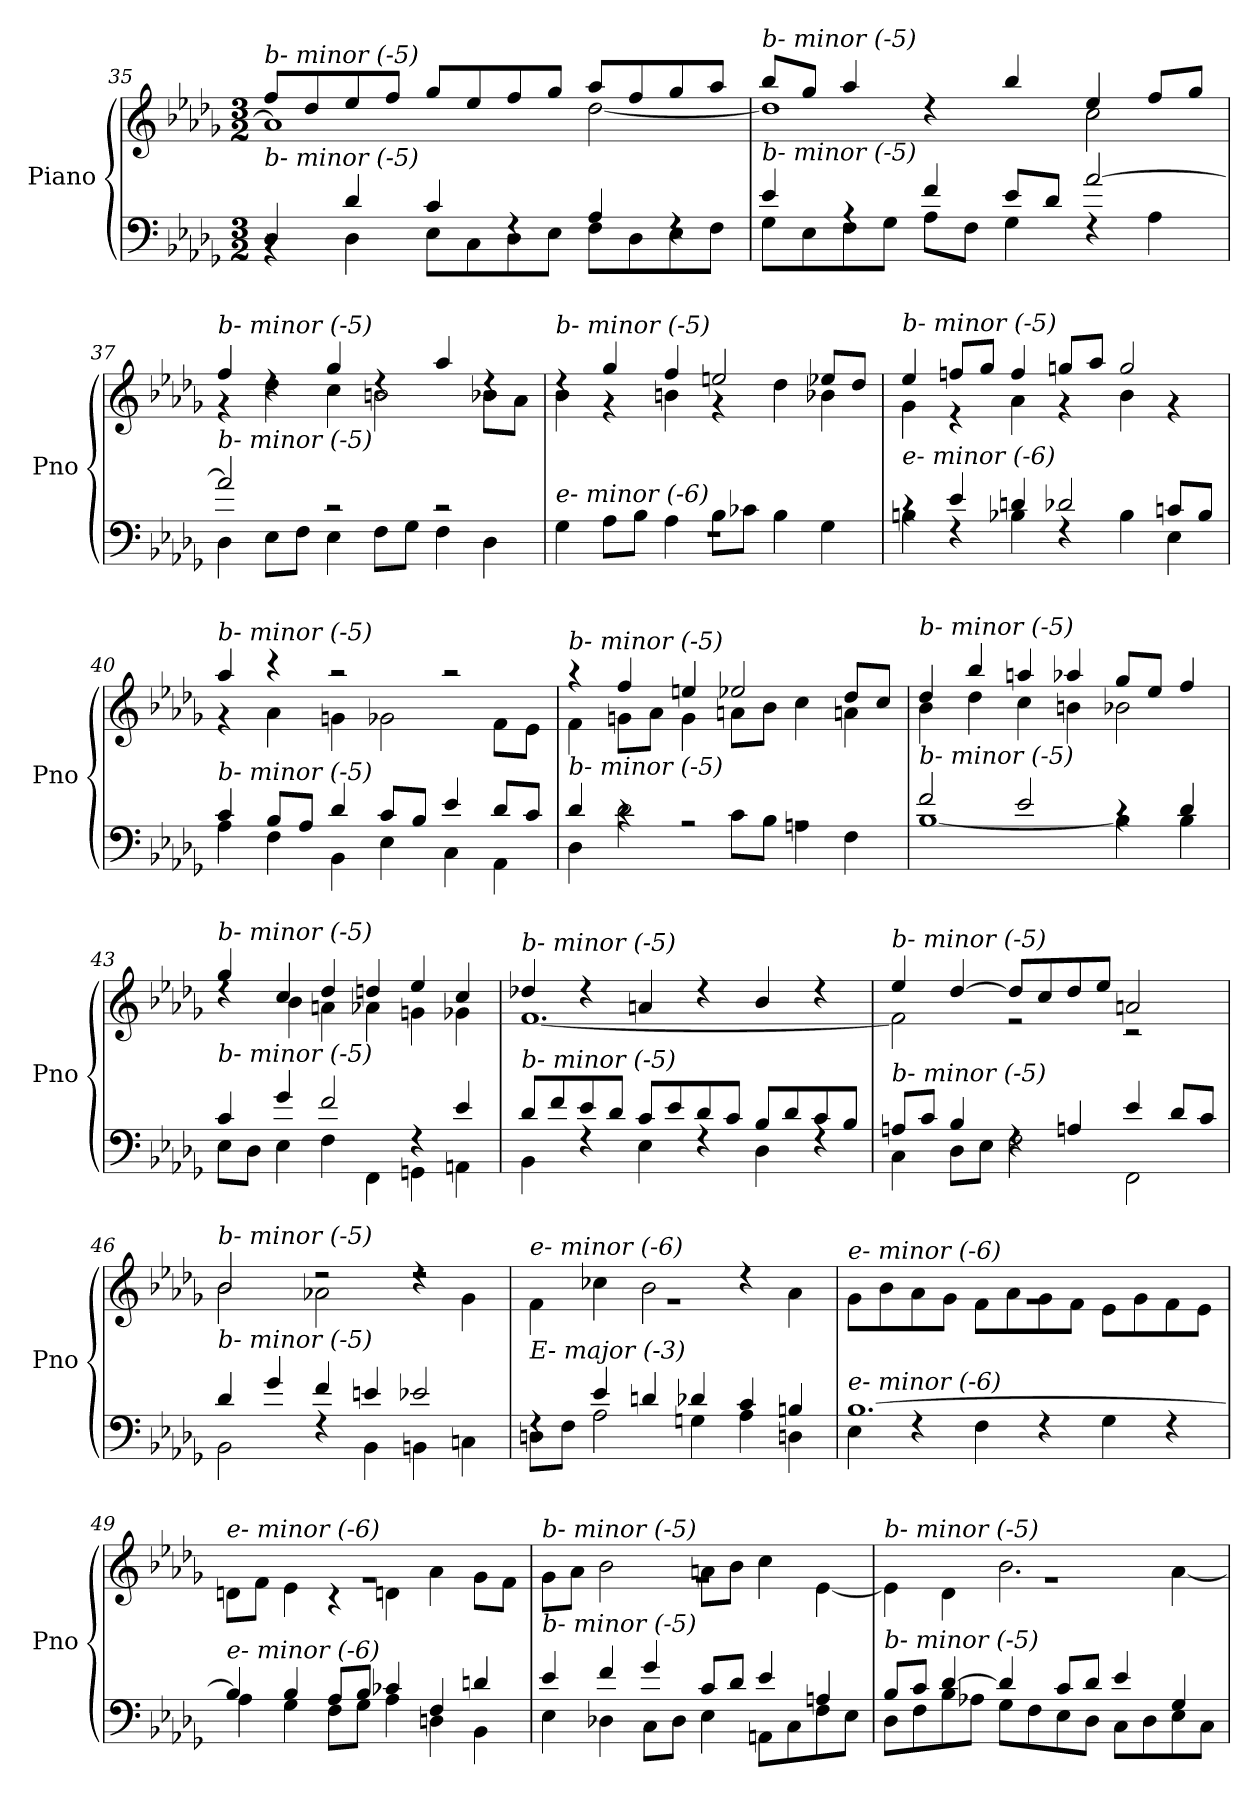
**kern	**kern
*part1	*part1
*staff2	*staff1
*I"Piano	*
*I'Pno	*
*clefF4	*clefG2
*k[b-e-a-d-g-]	*k[b-e-a-d-g-]
*M3/2	*M3/2
=35	=35
*^	*^
!	!	!LO:TX:i:t=b- minor (-5)	!
!LO:TX:i:t=b- minor (-5)	!	!	!
4D-/	4rBB	8ff/L	1a-]
.	.	8dd-/	.
4d-/	4D-\	8ee-/	.
.	.	8ff/J	.
4c/	8E-\L	8gg-/L	.
.	8C\	8ee-/	.
4rF	8D-\	8ff/	.
.	8E-\J	8gg-/J	.
4A-/	8F\L	8aa-/L	[2dd-\
.	8D-\	8ff/	.
4rF	8E-\	8gg-/	.
.	8F\J	8aa-/J	.
!!LO:LB:g=z	!!
=36	=36	=36	=36
!	!	!LO:TX:i:t=b- minor (-5)	!
!LO:TX:i:t=b- minor (-5)	!	!	!
4e-/	8G-\L	8bb-/L	1dd-]
.	8E-\	8gg-/J	.
4rA	8F\	4aa-/	.
.	8G-\J	.	.
4f/	8A-\L	4rdd	.
.	8F\J	.	.
8e-/L	4G-\	4bb-/	.
8d-/J	.	.	.
[2a-/	4rF	4ee-/	2cc\
.	4A-\	8ff/L	.
.	.	8gg-/J	.
=37	=37	=37	=37
!	!	!LO:TX:i:t=b- minor (-5)	!
!LO:TX:i:t=b- minor (-5)	!	!	!
2a-/]	4D-\	4ff/	4r
.	8E-\L	4rdd	4dd-\
.	8F\J	.	.
2r	4E-\	4gg-/	4cc\
.	8F\L	4rdd	2bni\
.	8G-\J	.	.
2r	4F\	4aa-/	.
.	4D-\	4rdd	8b-\L
.	.	.	8a-\J
=38	=38	=38	=38
!	!	!LO:TX:i:t=b- minor (-5)	!
!LO:TX:i:t=e- minor (-6)	!	!	!
1.rF	4G-\	4rdd	4b-\
.	8A-\L	4gg-/	4r
.	8B-\J	.	.
.	4A-\	4ff/	4bni\
.	8B-\L	2eeni/	4r
.	8c-X\J	.	.
.	4B-\	.	4dd-\
.	4G-\	8ee-/L	4b-\
.	.	8dd-/J	.
=39	=39	=39	=39
!	!	!LO:TX:i:t=b- minor (-5)	!
!LO:TX:i:t=e- minor (-6)	!	!	!
4rc	4Bni\	4ee-/	4g-\
4e-/	4rF	8ffn/L	4r
.	.	8gg-/J	.
4dn/	4B-Xi\	4ff/	4a-\
2d-X/	4rF	8ggn/L	4r
.	.	8aa-/J	.
.	4B-\	2gg/	4b-\
8cn/L	4E-\	.	4r
8B-/J	.	.	.
!!LO:LB:g=z	!!
=40	=40	=40	=40
!	!	!LO:TX:i:t=b- minor (-5)	!
!LO:TX:i:t=b- minor (-5)	!	!	!
4c/	4A-\	4aa-/	4r
8B-/L	4F\	4r	4a-\
8A-/J	.	.	.
4d-/	4BB-\	2r	4gn\
8c/L	4E-\	.	2g-X\
8B-/J	.	.	.
4e-/	4C\	2r	.
8d-/L	4AA-\	.	8f\L
8c/J	.	.	8e-\J
=41	=41	=41	=41
!	!	!LO:TX:i:t=b- minor (-5)	!
!LO:TX:i:t=b- minor (-5)	!	!	!
4d-/	4D-\	4r	4f\
4rc	2d-\	4ff/	8gn\L
.	.	.	8a-\J
2rA	.	4een/	4g\
.	8c\L	2ee-X/	8an\L
.	8B-\J	.	8b-\J
2rA	4An\	.	4cc\
.	4F\	8dd-/L	4an\
.	.	8cc/J	.
=42	=42	=42	=42
!	!	!LO:TX:i:t=b- minor (-5)	!
!LO:TX:i:t=b- minor (-5)	!	!	!
2f/	[1B-	4dd-/	4b-\
.	.	4bb-/	4dd-\
2e-/	.	4aan/	4cc\
.	.	4aa-X/	4bni\
4rc	4B-\]	8gg-/L	2b-\
.	.	8ee-/J	.
4d-/	4B-\	4ff/	.
=43	=43	=43	=43
!	!	!LO:TX:i:t=b- minor (-5)	!
!LO:TX:i:t=b- minor (-5)	!	!	!
4c/	8E-\L	4gg-/	4rdd
.	8D-\J	.	.
4g-/	4E-\	4cc/	4b-\
2f/	4F\	4dd-/	4an\
.	4FF\	4ddn/	4a-X\
4rF	4GGn\	4ee-/	4gn\
4e-/	4AAn\	4cc/	4g-X\
!!LO:PB:g=z	!!
=44	=44	=44	=44
!	!	!LO:TX:i:t=b- minor (-5)	!
!LO:TX:i:t=b- minor (-5)	!	!	!
8d-/L	4BB-\	4dd-X/	[1.f
8f/	.	.	.
8e-/	4rF	4r	.
8d-/J	.	.	.
8c/L	4E-\	4an/	.
8e-/	.	.	.
8d-/	4rF	4r	.
8c/J	.	.	.
8B-/L	4D-\	4b-/	.
8d-/	.	.	.
8c/	4rF	4r	.
8B-/J	.	.	.
=45	=45	=45	=45
!	!	!LO:TX:i:t=b- minor (-5)	!
!LO:TX:i:t=b- minor (-5)	!	!	!
8An/L	4C\	4ee-/	2f\]
8c/J	.	.	.
4B-/	8D-\L	[4dd-/	.
.	8E-\J	.	.
4rF	2F\	8dd-/L]	2r
.	.	8cc/	.
4An/	.	8dd-/	.
.	.	8ee-/J	.
4e-/	2FF\	2an/	2r
8d-/L	.	.	.
8c/J	.	.	.
=46	=46	=46	=46
!	!	!LO:TX:i:t=b- minor (-5)	!
!LO:TX:i:t=b- minor (-5)	!	!	!
4d-/	2BB-\	2b-/	2b-\
4g-/	.	.	.
4f/	4rF	2r	2a-X\
4eni/	4BB-\	.	.
2e-/	4BBni\	2r	4rdd
.	4Cn\	.	4g-\
=47	=47	=47	=47
!	!	!LO:TX:i:t=e- minor (-6)	!
!LO:TX:i:t=E- major (-3)	!	!	!
4rF	8Dn\L	1.rg	4f\
.	8F\J	.	.
4e-/	2A-\	.	4cc-X\
4dn/	.	.	2b-\
4d-X/	4Gn\	.	.
4c/	4A-\	.	4rdd
4Bni/	4Dn\	.	4a-\
!!LO:LB:g=z	!!
=48	=48	=48	=48
!	!	!LO:TX:i:t=e- minor (-6)	!
!LO:TX:i:t=e- minor (-6)	!	!	!
[1.B-	4E-\	1.rg	8g-\L
.	.	.	8b-\
.	4rF	.	8a-\
.	.	.	8g-\J
.	4F\	.	8f\L
.	.	.	8a-\
.	4rF	.	8g-\
.	.	.	8f\J
.	4G-\	.	8e-\L
.	.	.	8g-\
.	4rF	.	8f\
.	.	.	8e-\J
=49	=49	=49	=49
!	!	!LO:TX:i:t=e- minor (-6)	!
!LO:TX:i:t=e- minor (-6)	!	!	!
4B-/]	4A-\	1.rg	8dn\L
.	.	.	8f\J
4B-/	4G-\	.	4e-\
8A-/L	8F\L	.	4r
8B-/J	8G-\J	.	.
4c-X/	4A-\	.	4dn\
4F/	4Dn\	.	4a-\
4dn/	4BB-\	.	8g-\L
.	.	.	8f\J
=50	=50	=50	=50
!	!	!LO:TX:i:t=b- minor (-5)	!
!LO:TX:i:t=b- minor (-5)	!	!	!
4e-/	4E-\	1.rg	8g-\L
.	.	.	8a-\J
4f/	4D-X\	.	2b-\
4g-/	8C\L	.	.
.	8D-\J	.	.
8c/L	4E-\	.	8an\L
8d-/J	.	.	8b-\J
4e-/	8AAn\L	.	4cc\
.	8C\	.	.
4An/	8F\	.	[4e-\
.	8E-\J	.	.
=51	=51	=51	=51
!	!	!LO:TX:i:t=b- minor (-5)	!
!LO:TX:i:t=b- minor (-5)	!	!	!
8B-/L	8D-\L	1.rg	4e-\]
8c/J	8F\	.	.
[4d-/	8B-\	.	4d-\
.	8A-X\J	.	.
4d-/]	8G-\L	.	2.b-\
.	8F\	.	.
8c/L	8E-\	.	.
8d-/J	8D-\J	.	.
4e-/	8C\L	.	.
.	8D-\	.	.
4G-/	8E-\	.	[4a-\
.	8C\J	.	.
*v	*v	*	*
*	*v	*v
=	=
*-	*-
